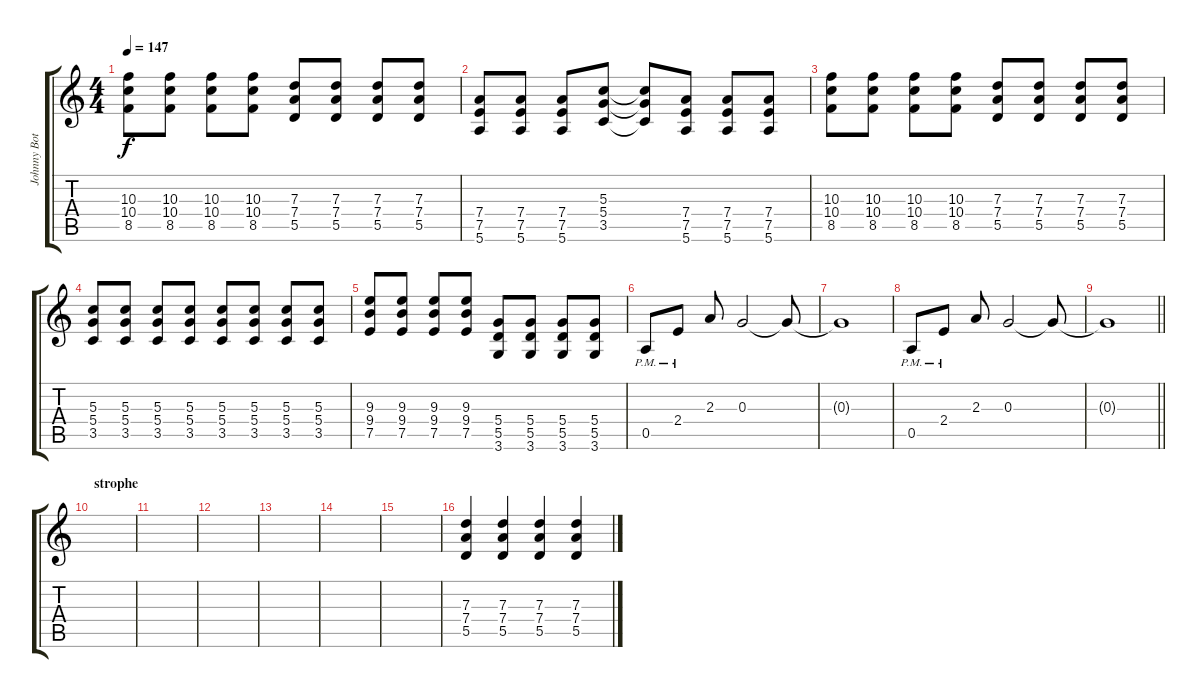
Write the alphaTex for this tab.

\track ("Johnny Bottrop" "Johnny Bot") {instrument distortionguitar}
\staff {score tabs}
\tuning (E4 B3 G3 D3 A2 E2) {hide}
\ts (4 4)
\tempo 147
\clef g2
\ks c
(10.3 10.4 8.5).8{dy f} (10.3 10.4 8.5).8 (10.3 10.4 8.5).8 (10.3 10.4 8.5).8 (7.3 7.4 5.5).8 (7.3 7.4 5.5).8 (7.3 7.4 5.5).8 (7.3 7.4 5.5).8 |
(7.4 7.5 5.6).8 (7.4 7.5 5.6).8 (7.4 7.5 5.6).8 (5.3 5.4 3.5).8 (5.3{t} 5.4{t} 3.5{t}).8 (7.4 7.5 5.6).8 (7.4 7.5 5.6).8 (7.4 7.5 5.6).8 |
(10.3 10.4 8.5).8 (10.3 10.4 8.5).8 (10.3 10.4 8.5).8 (10.3 10.4 8.5).8 (7.3 7.4 5.5).8 (7.3 7.4 5.5).8 (7.3 7.4 5.5).8 (7.3 7.4 5.5).8 |
(5.3 5.4 3.5).8 (5.3 5.4 3.5).8 (5.3 5.4 3.5).8 (5.3 5.4 3.5).8 (5.3 5.4 3.5).8 (5.3 5.4 3.5).8 (5.3 5.4 3.5).8 (5.3 5.4 3.5).8 |
(9.3 9.4 7.5).8 (9.3 9.4 7.5).8 (9.3 9.4 7.5).8 (9.3 9.4 7.5).8 (5.4 5.5 3.6).8 (5.4 5.5 3.6).8 (5.4 5.5 3.6).8 (5.4 5.5 3.6).8 |
0.5{pm}.8 2.4{pm}.8 2.3.8 0.3.2 0.3{t}.8 |
0.3{t}.1 |
0.5{pm}.8 2.4{pm}.8 2.3.8 0.3.2 0.3{t}.8 |
\barLineRight lightlight
0.3{t}.1 |
\section ("" "strophe")
|
|
|
|
|
|
(7.3 7.4 5.5).4 (7.3 7.4 5.5).4 (7.3 7.4 5.5).4 (7.3 7.4 5.5).4
